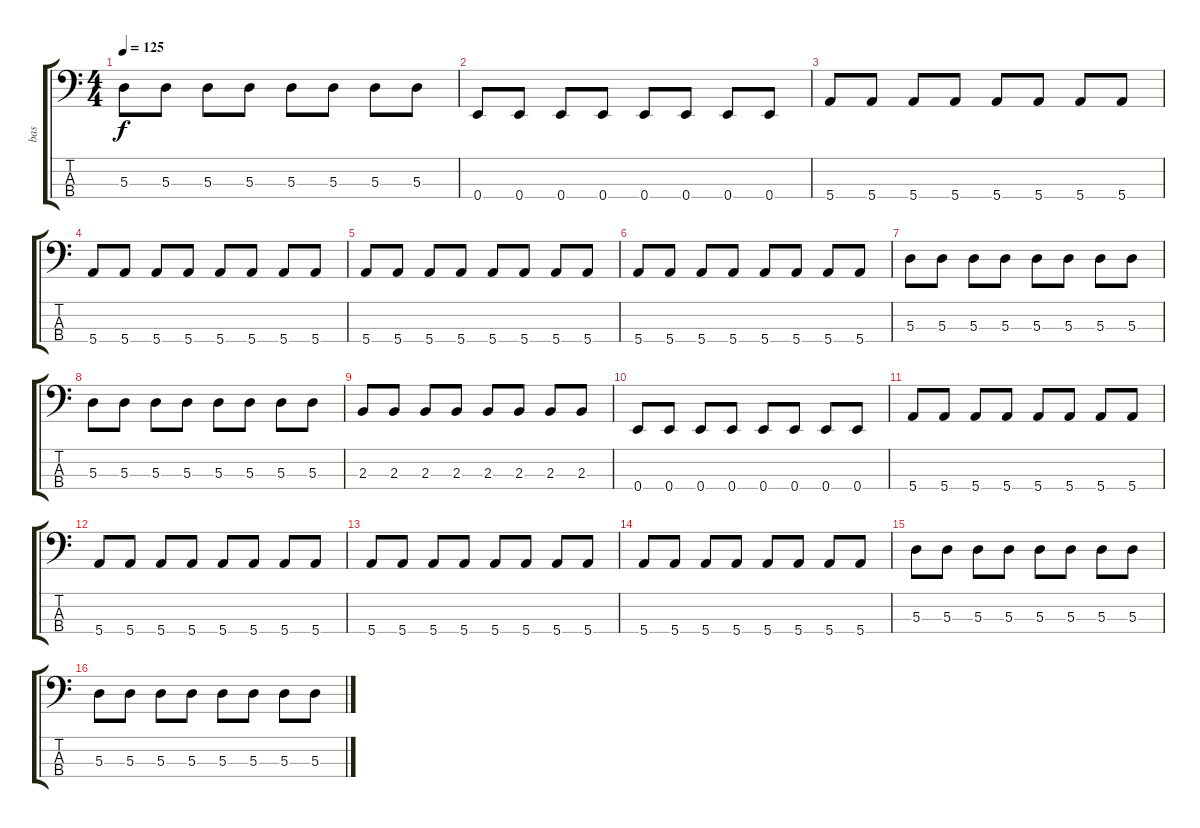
\track ("bas" "bas") {instrument electricbassfinger}
\staff {score tabs}
\tuning (G2 D2 A1 E1) {hide}
\ts (4 4)
\tempo 125
\clef f4
\ks c
5.3.8{dy f} 5.3.8 5.3.8 5.3.8 5.3.8 5.3.8 5.3.8 5.3.8 |
0.4.8 0.4.8 0.4.8 0.4.8 0.4.8 0.4.8 0.4.8 0.4.8 |
5.4.8 5.4.8 5.4.8 5.4.8 5.4.8 5.4.8 5.4.8 5.4.8 |
5.4.8 5.4.8 5.4.8 5.4.8 5.4.8 5.4.8 5.4.8 5.4.8 |
5.4.8 5.4.8 5.4.8 5.4.8 5.4.8 5.4.8 5.4.8 5.4.8 |
5.4.8 5.4.8 5.4.8 5.4.8 5.4.8 5.4.8 5.4.8 5.4.8 |
5.3.8 5.3.8 5.3.8 5.3.8 5.3.8 5.3.8 5.3.8 5.3.8 |
5.3.8 5.3.8 5.3.8 5.3.8 5.3.8 5.3.8 5.3.8 5.3.8 |
2.3.8 2.3.8 2.3.8 2.3.8 2.3.8 2.3.8 2.3.8 2.3.8 |
0.4.8 0.4.8 0.4.8 0.4.8 0.4.8 0.4.8 0.4.8 0.4.8 |
5.4.8 5.4.8 5.4.8 5.4.8 5.4.8 5.4.8 5.4.8 5.4.8 |
5.4.8 5.4.8 5.4.8 5.4.8 5.4.8 5.4.8 5.4.8 5.4.8 |
5.4.8 5.4.8 5.4.8 5.4.8 5.4.8 5.4.8 5.4.8 5.4.8 |
5.4.8 5.4.8 5.4.8 5.4.8 5.4.8 5.4.8 5.4.8 5.4.8 |
5.3.8 5.3.8 5.3.8 5.3.8 5.3.8 5.3.8 5.3.8 5.3.8 |
5.3.8 5.3.8 5.3.8 5.3.8 5.3.8 5.3.8 5.3.8 5.3.8
